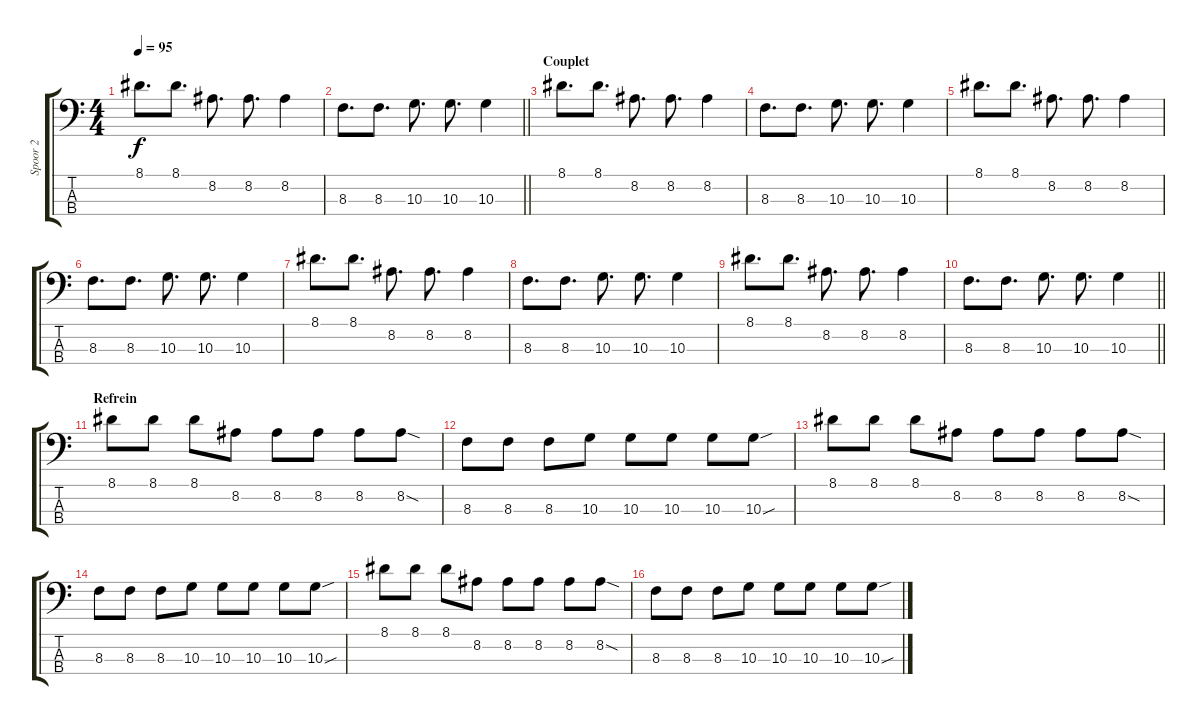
\track ("Spoor 2" "Spoor 2") {instrument electricbassfinger}
\staff {score tabs}
\tuning (G2 D2 A1 E1) {hide}
\ts (4 4)
\tempo 95
\clef f4
\ks c
8.1.8{d dy f} 8.1.8{d} 8.2.8{d} 8.2.8{d} 8.2.4 |
\barLineRight lightlight
8.3.8{d} 8.3.8{d} 10.3.8{d} 10.3.8{d} 10.3.4 |
\section ("" "Couplet ")
8.1.8{d} 8.1.8{d} 8.2.8{d} 8.2.8{d} 8.2.4 |
8.3.8{d} 8.3.8{d} 10.3.8{d} 10.3.8{d} 10.3.4 |
8.1.8{d} 8.1.8{d} 8.2.8{d} 8.2.8{d} 8.2.4 |
8.3.8{d} 8.3.8{d} 10.3.8{d} 10.3.8{d} 10.3.4 |
8.1.8{d} 8.1.8{d} 8.2.8{d} 8.2.8{d} 8.2.4 |
8.3.8{d} 8.3.8{d} 10.3.8{d} 10.3.8{d} 10.3.4 |
8.1.8{d} 8.1.8{d} 8.2.8{d} 8.2.8{d} 8.2.4 |
\barLineRight lightlight
8.3.8{d} 8.3.8{d} 10.3.8{d} 10.3.8{d} 10.3.4 |
\section ("" "Refrein")
8.1.8 8.1.8 8.1.8 8.2.8 8.2.8 8.2.8 8.2.8 8.2{sod}.8 |
8.3.8 8.3.8 8.3.8 10.3.8 10.3.8 10.3.8 10.3.8 10.3{sou}.8 |
8.1.8 8.1.8 8.1.8 8.2.8 8.2.8 8.2.8 8.2.8 8.2{sod}.8 |
8.3.8 8.3.8 8.3.8 10.3.8 10.3.8 10.3.8 10.3.8 10.3{sou}.8 |
8.1.8 8.1.8 8.1.8 8.2.8 8.2.8 8.2.8 8.2.8 8.2{sod}.8 |
8.3.8 8.3.8 8.3.8 10.3.8 10.3.8 10.3.8 10.3.8 10.3{sou}.8
